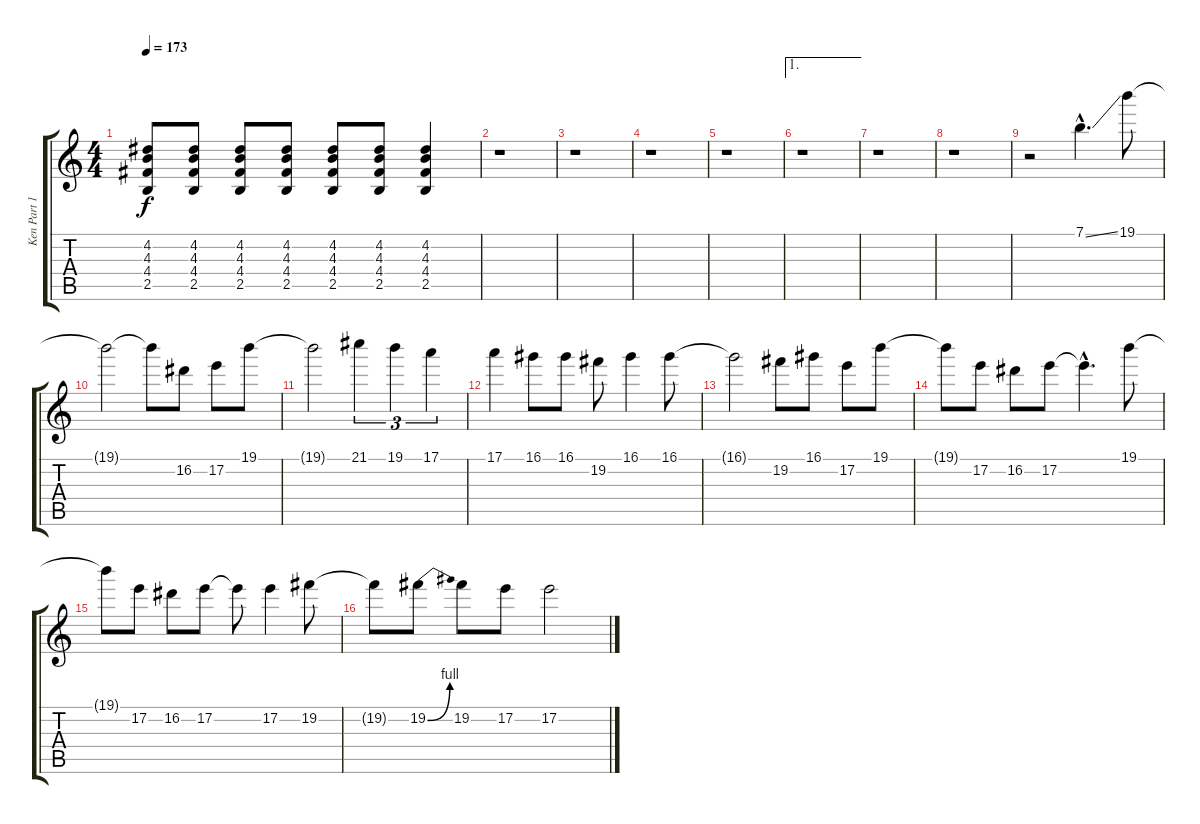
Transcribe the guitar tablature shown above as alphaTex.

\track ("Ken Part 1" "Ken Part 1") {instrument acousticguitarnylon}
\staff {score tabs}
\tuning (E4 B3 G3 D3 A2 E2) {hide}
\ts (4 4)
\tempo 173
\clef g2
\ks c
(4.2 4.3 4.4 2.5).8{dy f} (4.2 4.3 4.4 2.5).8 (4.2 4.3 4.4 2.5).8 (4.2 4.3 4.4 2.5).8 (4.2 4.3 4.4 2.5).8 (4.2 4.3 4.4 2.5).8 (4.2 4.3 4.4 2.5).4 |
r.1 |
r.1 |
r.1 |
r.1 |
\ae 1
r.1 |
r.1 |
r.1 |
r.2{volume 16 instrument distortionguitar} 7.1{ss hac}.4{d} 19.1.8 |
19.1{t}.2 19.1{t}.8 16.2.8 17.2.8 19.1.8 |
19.1{t}.2 21.1.4{tu (3 2)} 19.1.4{tu (3 2)} 17.1.4{tu (3 2)} |
17.1.4 16.1.8 16.1.8 19.2.8 16.1.4 16.1.8 |
16.1{t}.2 19.2.8 16.1.8 17.2.8 19.1.8 |
19.1{t}.8 17.2.8 16.2.8 17.2.8 17.2{hac t}.4{d} 19.1.8 |
19.1{t}.8 17.2.8 16.2.8 17.2.8 17.2{t}.8 17.2.4 19.2.8 |
19.2{t}.8 19.2{be (bend 0 0 60 4)}.8 19.2.8 17.2.8 17.2.2
